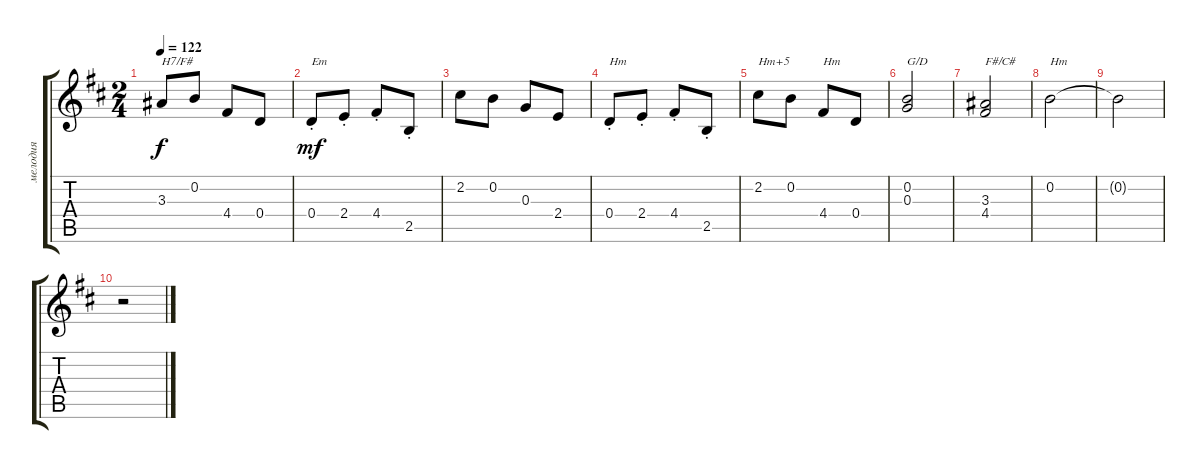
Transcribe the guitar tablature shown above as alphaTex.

\track ("мелодия" "мелодия") {instrument acousticguitarsteel}
\staff {score tabs}
\tuning (E4 B3 G3 D3 A2 E2) {hide}
\ts (2 4)
\tempo 122
\clef g2
\ks bminor
3.3.8{txt "H7/F#" dy f} 0.2.8 4.4.8 0.4.8 |
0.4{st}.8{txt "Em" dy mf} 2.4{st}.8 4.4{st}.8 2.5{st}.8 |
2.2.8 0.2.8 0.3.8 2.4.8 |
0.4{st}.8{txt "Hm"} 2.4{st}.8 4.4{st}.8 2.5{st}.8 |
2.2.8{txt "Hm+5"} 0.2.8 4.4.8{txt "Hm"} 0.4.8 |
(0.2 0.3).2{txt "G/D"} |
(3.3 4.4).2{txt "F#/C#"} |
0.2.2{txt "Hm"} |
0.2{t}.2 |
r.2
